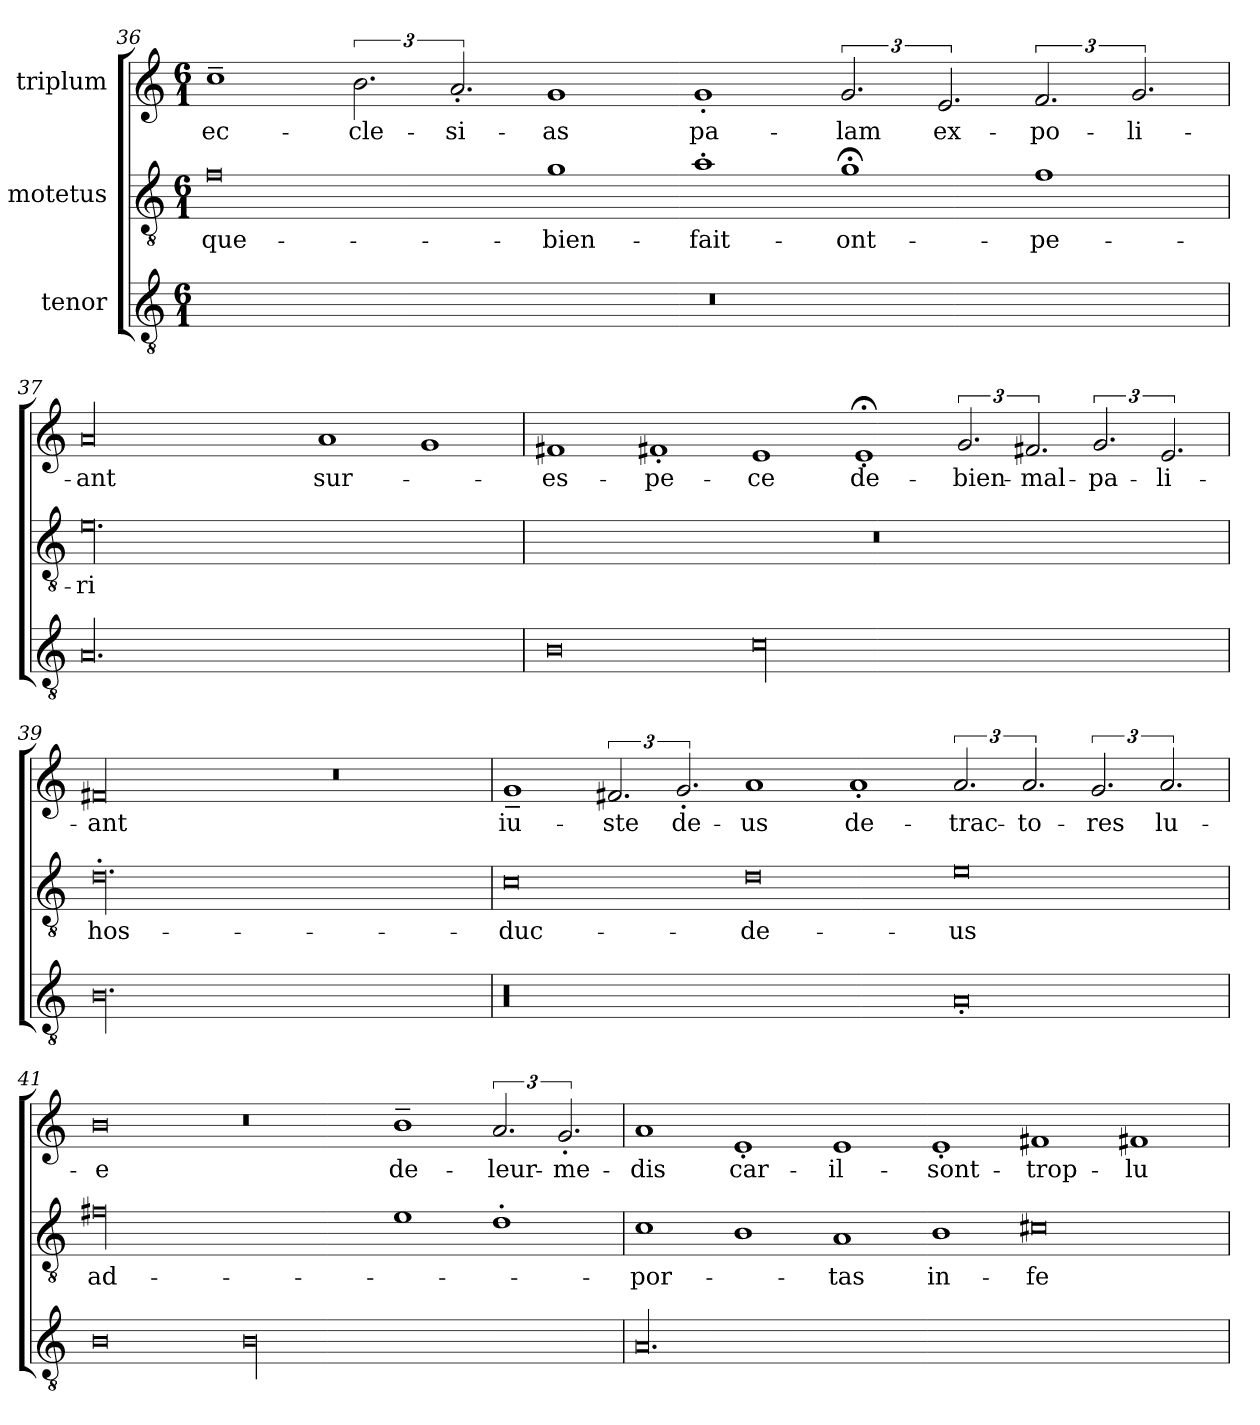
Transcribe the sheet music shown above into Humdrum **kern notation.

**kern	**kern	**text	**kern	**text
*part3	*part2	*part2	*part1	*part1
*staff3	*staff2	*staff2	*staff1	*staff1
*I"tenor	*I"motetus	*	*I"triplum	*
*clefGv2	*clefGv2	*	*clefG2	*
*k[]	*k[]	*	*k[]	*
*C:	*C:	*	*C:	*
*M6/1	*M6/1	*	*M6/1	*
=36	=36	=36	=36	=36
00.r	0f\	que-	1cc~\	ec-
.	.	.	3.b\	-cle-
.	.	.	3.a'/	-si-
.	1g\	bien-	1g/	-as
.	1a'\	fait-	1g'/	pa-
.	1g;<\	ont-	3.g/	-lam
.	.	.	3.e/	ex-
.	1f\	pe-	3.f/	-po-
.	.	.	3.g/	-li-
=37	=37	=37	=37	=37
00.A/	00.e\	-ri	00a/	-ant
.	.	.	1a/	sur-
.	.	.	1g/	.
!!LO:PB:g=z
=38	=38	=38	=38	=38
0B\	00.r	.	1f#X/	es-
.	.	.	1f#X'i/	-pe-
00c\	.	.	1e/	-ce
.	.	.	1e;<'/	de-
.	.	.	3.g/	bien-
.	.	.	3.f#X/	mal-
.	.	.	3.g/	-pa-
.	.	.	3.e/	-li-
=39	=39	=39	=39	=39
00.B\	00.d'\	hos-	00f#Xi/	-ant
.	.	.	0r	.
=40	=40	=40	=40	=40
00r	0c\	duc-	1g~/	iu-
.	.	.	3.f#Xi/	-ste
.	.	.	3.g'/	de-
.	0d\	de-	1a/	-us
.	.	.	1a'/	de-
0A'/	0e\	-us	3.a/	-trac-
.	.	.	3.a/	-to-
.	.	.	3.g/	-res
.	.	.	3.a/	lu-
!!LO:LB:g=z
=41	=41	=41	=41	=41
0B\	00f#Xi\	ad-	0b\	-e
00B\	.	.	0r	.
.	1e\	.	1b~\	de-
.	1d'\	.	3.a/	leur-
.	.	.	3.g'/	me-
=42	=42	=42	=42	=42
00.A/	1c\	por-	1a/	-dis
.	1B\	.	1e'/	car-
.	1A/	-tas	1e/	il-
.	1B\	in-	1e'/	sont-
.	0c#X\	-fe-	1f#Xi/	trop-
.	.	.	1f#Xi/	lu-
=	=	=	=	=
*-	*-	*-	*-	*-
